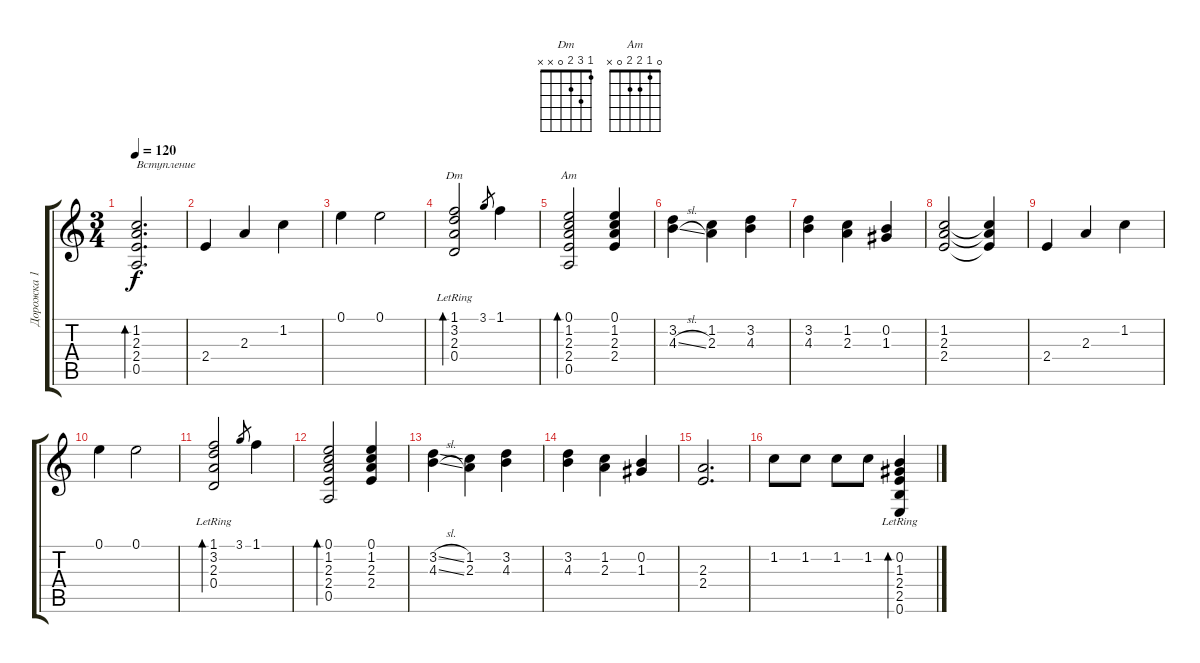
\track ("Дорожка 1" "Дорожка 1") {instrument acousticguitarnylon}
\staff {score tabs}
\tuning (E4 B3 G3 D3 A2 E2) {hide}
\chord ("Dm" 1 3 2 0 x x)
\chord ("Am" 0 1 2 2 0 x)
\ts (3 4)
\tempo 120
\clef g2
\ks c
(1.2 2.3 2.4 0.5).2{d bd 480 txt "Вступление" dy f instrument acousticguitarnylon} |
2.4.4 2.3.4 1.2.4 |
0.1.4 0.1.2 |
(1.1 3.2{lr} 2.3{lr} 0.4{lr}).2{bd 480 ch "Dm"} 3.1.8{gr} 1.1.4 |
(0.1 1.2 2.3 2.4 0.5).2{bd 480 ch "Am"} (0.1 1.2 2.3 2.4).4 |
(3.2 4.3{sl}).4 (1.2 2.3).4 (3.2 4.3).4 |
(3.2 4.3).4 (1.2 2.3).4 (0.2 1.3).4 |
(1.2 2.3 2.4).2 (1.2{t} 2.3{t} 2.4{t}).4 |
2.4.4 2.3.4 1.2.4 |
0.1.4 0.1.2 |
(1.1 3.2{lr} 2.3{lr} 0.4{lr}).2{bd 480} 3.1.8{gr} 1.1.4 |
(0.1 1.2 2.3 2.4 0.5).2{bd 480} (0.1 1.2 2.3 2.4).4 |
(3.2{sl} 4.3{sl}).4 (1.2 2.3).4 (3.2 4.3).4 |
(3.2 4.3).4 (1.2 2.3).4 (0.2 1.3).4 |
(2.3 2.4).2{d} |
1.2.8 1.2.8 1.2.8 1.2.8 (0.2{lr} 1.3{lr} 2.4{lr} 2.5{lr} 0.6{lr}).4{bd 480}
